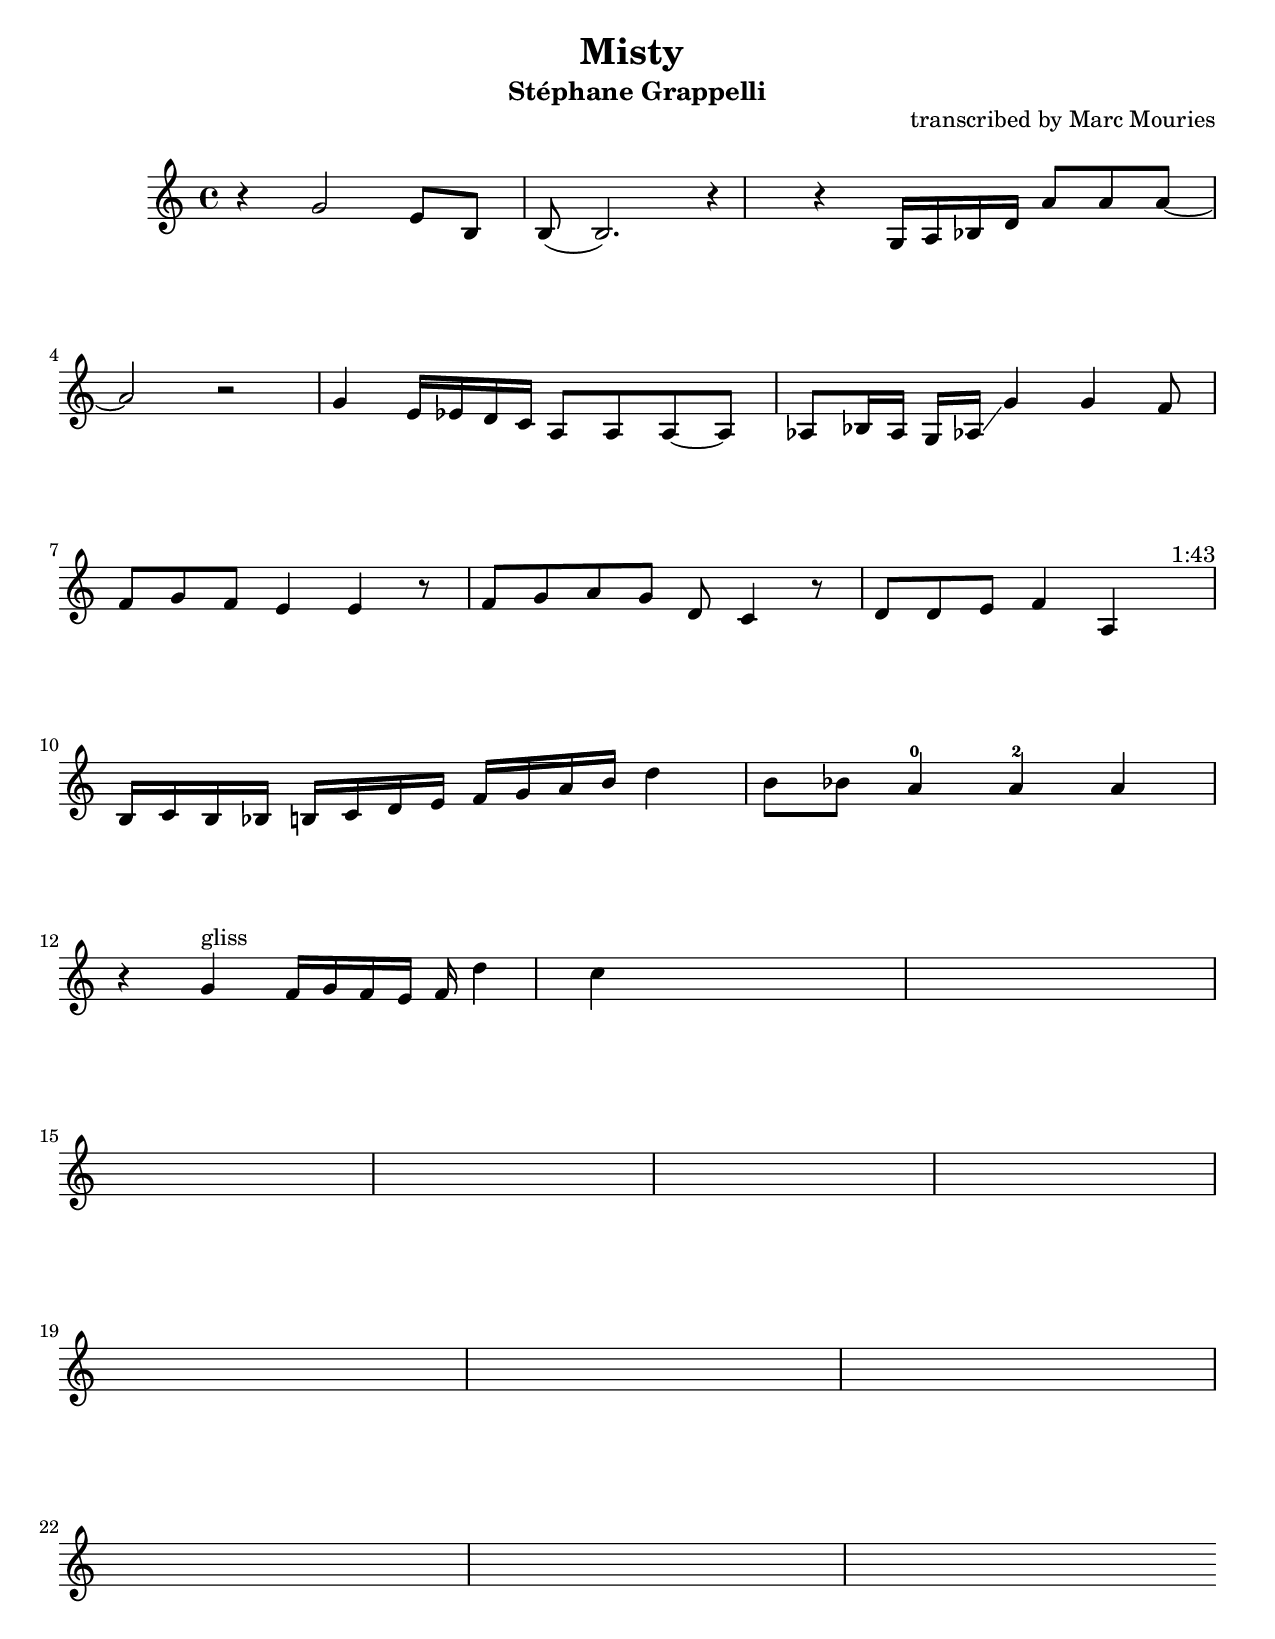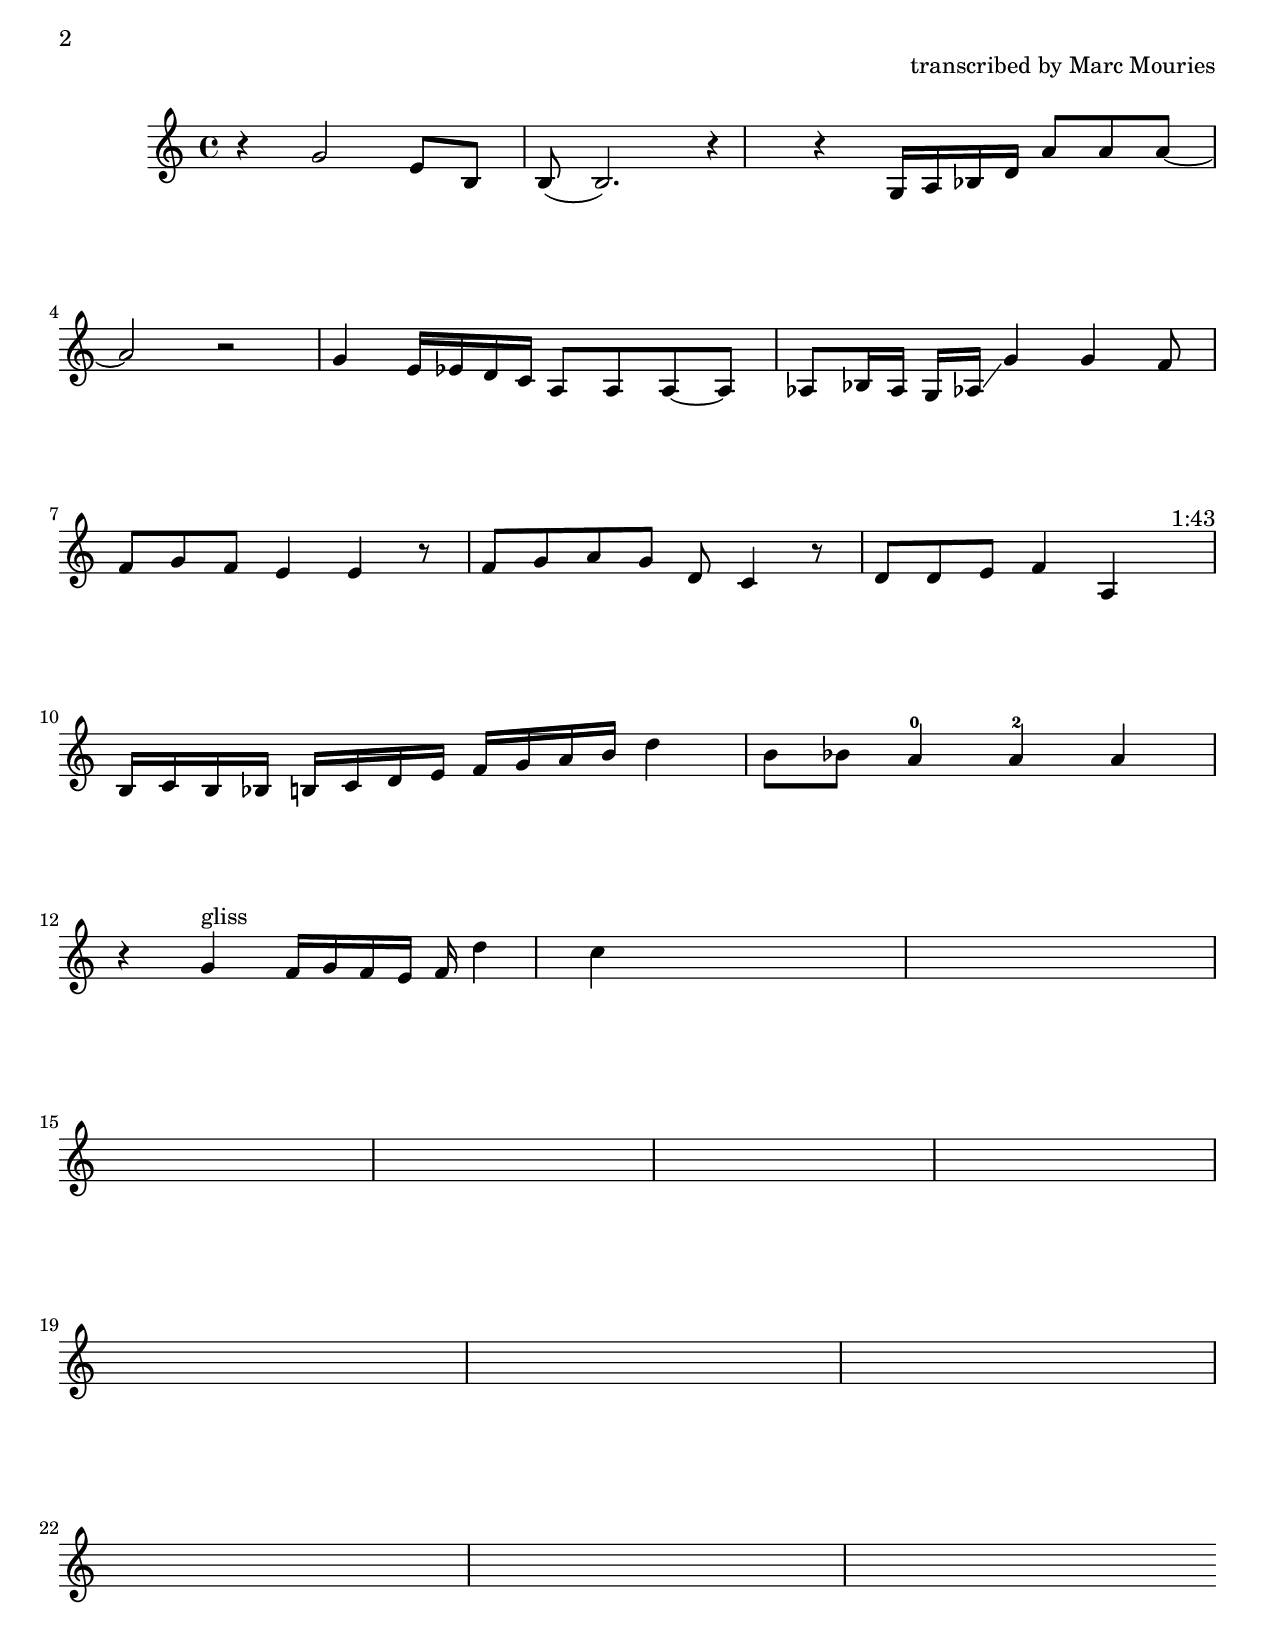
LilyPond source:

\version "2.19.13"
\language "english"
\include "../common/violin-functions.ly"

%ADD slide on G
%http://lsr.di.unimi.it/LSR/Item?id=633


\header {
  title = "Misty "
  subtitle = "Stéphane Grappelli"
  opus = "transcribed by Marc Mouries"
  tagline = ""
}
#(set-global-staff-size 20)

\paper {
  #(set-paper-size "letter")
  ragged-last-bottom = ##f
  system-count = 8
}

melody = \relative c' {
  \time 4/4
  \key c \major
  r4  g'2 e8  b8  b8(  b2.)  r4
  r4  g16[ a  bf d] a'8 a a8 ~ a2 r2
  g4  e16 ef d c a8 a8 a8 ~ a8
  af8  bf16  af g  af! \glissando g'4  g4
  f8 f g8 f e4 e
  r8  f8 g a g d c4
  r8 d8 d e f4 a,4

    s8^"1:43" b16 c b bf b c d e f g a b d4

    b8  bf8 a4-0 a-2 a  r4
    g4^"gliss" f16 g f e f d'4 c
    s8 s s s s s s s s
    s1 s s
    s1 s s
    s1 s s
    s1
}

\score {
    \new Staff { \transpose g g \melody }
  \layout { }
}
\score {
    \new Staff { \melody }
  \layout { }
  \midi { }
}
